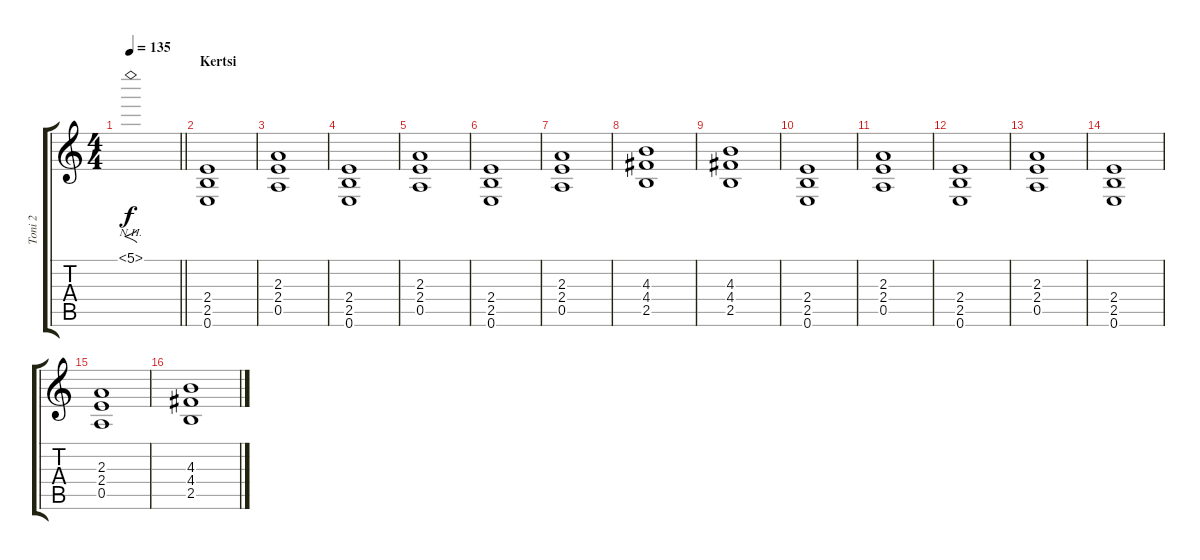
\track ("Toni 2" "Toni 2") {instrument distortionguitar}
\staff {score tabs}
\tuning (E4 B3 G3 D3 A2 E2) {hide}
\ts (4 4)
\tempo 135
\clef g2
\barLineRight lightlight
\ks c
5.1{nh}.1{f dy f} |
\section ("" "Kertsi")
(2.4 2.5 0.6).1{instrument distortionguitar} |
(2.3 2.4 0.5).1 |
(2.4 2.5 0.6).1{instrument distortionguitar} |
(2.3 2.4 0.5).1 |
(2.4 2.5 0.6).1{instrument distortionguitar} |
(2.3 2.4 0.5).1 |
(4.3 4.4 2.5).1 |
(4.3 4.4 2.5).1 |
(2.4 2.5 0.6).1{instrument distortionguitar} |
(2.3 2.4 0.5).1 |
(2.4 2.5 0.6).1{instrument distortionguitar} |
(2.3 2.4 0.5).1 |
(2.4 2.5 0.6).1 |
(2.3 2.4 0.5).1 |
(4.3 4.4 2.5).1
